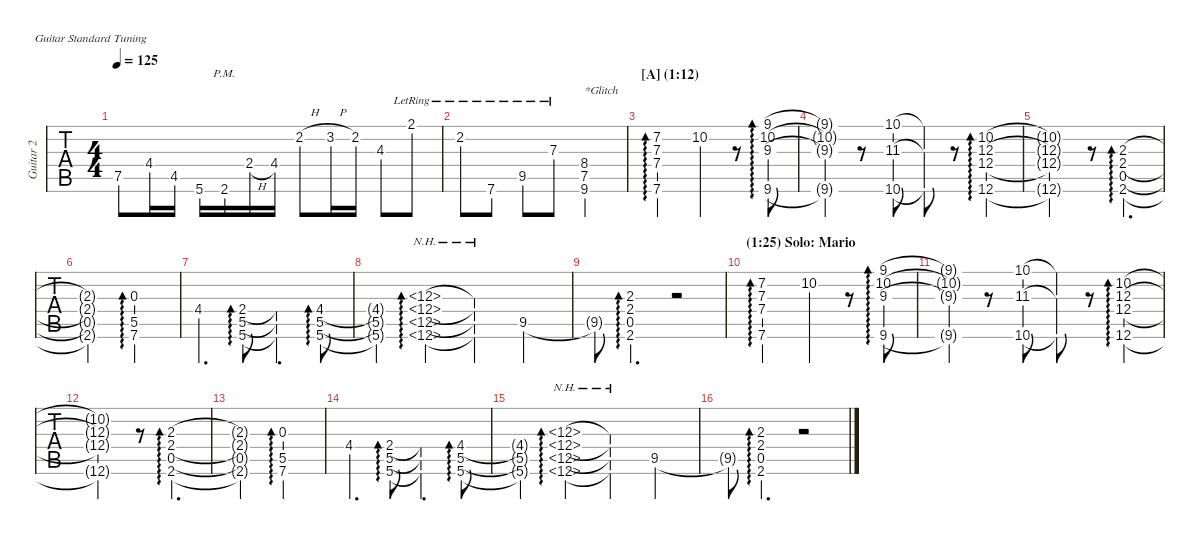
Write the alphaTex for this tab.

\hideDynamics
\bracketExtendMode nobrackets
\multiTrackTrackNamePolicy allsystems
\firstSystemTrackNameMode fullname
\otherSystemsTrackNameMode fullname
\otherSystemsTrackNameOrientation horizontal
\track ("Guitar 2" "Guitar 2") {instrument overdrivenguitar}
\staff {tabs}
\tuning (E4 B3 G3 D3 A2 E2)
\ts (4 4)
\scale
0.997779
\tempo 125
\accidentals auto
\clef g2
\ottava regular
\simile none
\ks c
7.5.8{dy mf} 4.4{acc #}.16 4.5{acc #}.16 5.6.16 2.6{pm acc #}.16 2.4{h}.16 4.4{acc #}.16 2.2{h acc #}.8 3.2{h}.16 2.2{acc #}.16 4.3.8 2.1{lr acc #}.8 |
\scale
1.00222 2.2{lr acc #}.8 7.6{lr}.8 9.5{lr acc #}.8 7.3{lr}.8 (9.6{acc #} 8.4{acc #} 7.5).2{txt "*Glitch"} |
\section ("A" "(1:12)")
\scale
0.99591 (7.6 7.2{acc #} 7.3 7.4).2{ad 0} 10.2.4 r.8 (9.6{acc #} 9.3 10.2 9.1{acc #}).8{ad 0} |
\scale
1.01158 (9.6{t acc #} 9.3{t} 10.2{t} 9.1{t acc #}).4 r.8 (10.6 11.3{acc #} 10.1).8 (10.6{t} 11.3{t acc #} 10.1{t}).8 r.8 (12.6 12.3 12.4 10.2).4{ad 0} |
\scale
0.992508 (12.6{t} 12.3{t} 12.4{t} 10.2{t}).2 r.8 (2.6{acc #} 2.3 2.4 0.5).4{d ad 0} |
\scale
1.00369 (2.6{t acc #} 2.3{t} 2.4{t} 0.5{t}).2 (5.5 7.6 0.3).2{ad 0} |
\scale
0.991153 4.4{acc #}.4{d} (2.4 5.5 5.6).8{ad 0} (2.4{t} 5.5{t} 5.6{t}).4{d} (4.4{acc #} 5.5 5.6).8{ad 0} |
\scale
1.00212 (4.4{t acc #} 5.5{t} 5.6{t}).4 (12.6{nh} 12.5{nh} 12.4{nh} 12.3{nh}).4{ad 0} (12.6{nh t} 12.5{nh t} 12.4{nh t} 12.3{nh t}).4 9.5{acc #}.4 |
\scale
1.00304 9.5{t acc #}.8 (2.6{acc #} 0.5 2.4 2.3).4{d ad 0} r.2 |
\section ("" "(1:25) Solo: Mario")
\scale
0.998562 (7.6 7.2{acc #} 7.3 7.4).2{ad 0} 10.2.4 r.8 (9.6{acc #} 9.3 10.2 9.1{acc #}).8{ad 0} |
\scale
1.00144 (9.6{t acc #} 9.3{t} 10.2{t} 9.1{t acc #}).4 r.8 (10.6 11.3{acc #} 10.1).8 (10.6{t} 11.3{t acc #} 10.1{t}).8 r.8 (12.6 12.3 12.4 10.2).4{ad 0} |
\scale
0.999349 (12.6{t} 12.3{t} 12.4{t} 10.2{t}).2 r.8 (2.6{acc #} 2.3 2.4 0.5).4{d ad 0} |
\scale
1.00065 (2.6{t acc #} 2.3{t} 2.4{t} 0.5{t}).2 (5.5 7.6 0.3).2{ad 0} |
\scale
0.978438 4.4{acc #}.4{d} (2.4 5.5 5.6).8{ad 0} (2.4{t} 5.5{t} 5.6{t}).4{d} (4.4{acc #} 5.5 5.6).8{ad 0} |
\scale
0.978438 (4.4{t acc #} 5.5{t} 5.6{t}).4 (12.6{nh} 12.5{nh} 12.4{nh} 12.3{nh}).4{ad 0} (12.6{nh t} 12.5{nh t} 12.4{nh t} 12.3{nh t}).4 9.5{acc #}.4 |
\scale
1.05079 9.5{t acc #}.8 (2.6{acc #} 0.5 2.4 2.3).4{d ad 0} r.2
